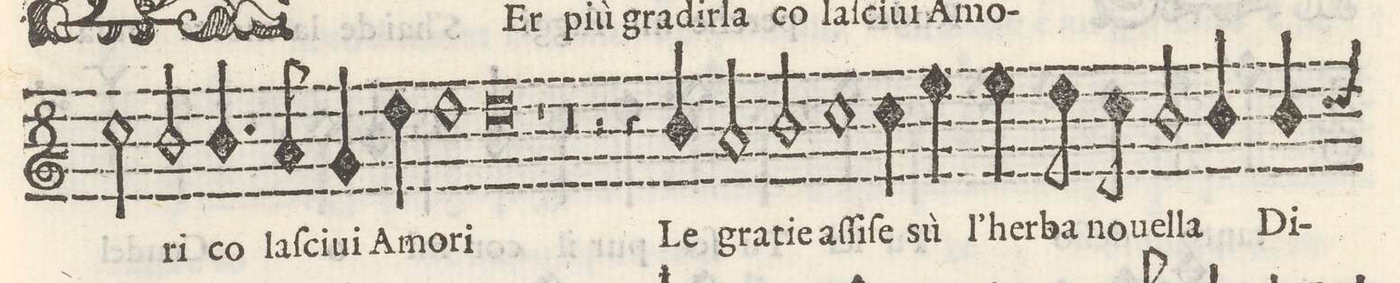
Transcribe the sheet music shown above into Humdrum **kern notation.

**kern	**text
*I"QUINTO	*
*clefG2	*
*k[]	*
*met(c)	*
*M2/1	*
2cc\	.
2b/	-ri
4.b/	co
8a/	laſ-
4g/	-ciui
4dd\	A-
=6-	=6-
1dd	-mo-
0dd	-ri
=7-	=7-
1r	.
=8-	=8-
0r	.
=9-	=9-
2r	.
4r	.
4b/	Le
2a/	gra-
2b/	-tie aſ-
=10-	=10-
1cc	-ſi-
4cc\	-ſe
4ee\	sù
4ee\	l`her-
8dd\	-ba
8cc\	no-
=11-	=11-
2b/	-vel-
4b/	-la
4b/	Di-
*-	*-
